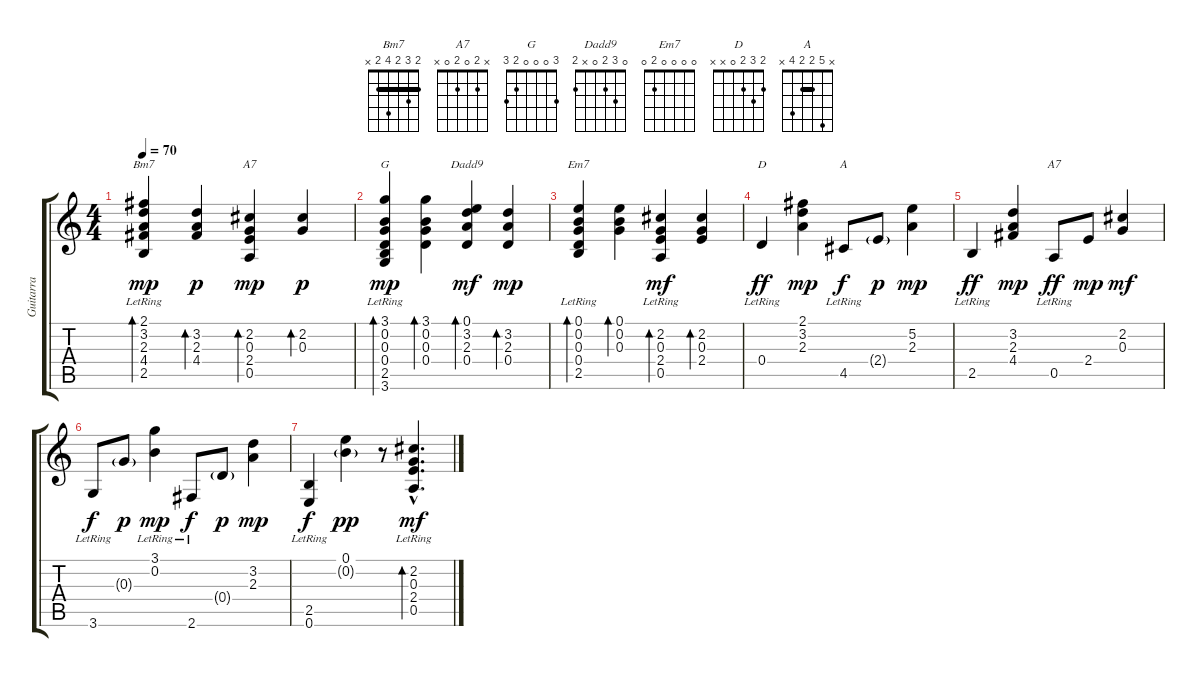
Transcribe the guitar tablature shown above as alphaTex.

\track ("Guitarra" "Guitarra") {instrument acousticguitarnylon}
\staff {score tabs}
\tuning (E4 B3 G3 D3 A2 E2) {hide}
\chord ("Bm7" 2 3 2 4 2 x) {barre 2}
\chord ("A7" 0 2 0 2 0 x)
\chord ("G" 3 0 0 0 2 3)
\chord ("Dadd9" 0 3 2 0 x 2)
\chord ("Em7" 0 0 0 0 2 0)
\chord ("D" 2 3 2 0 x x)
\chord ("A" x 5 2 2 4 x) {barre 2}
\chord ("A7" x 2 0 2 0 x)
\ts (4 4)
\tempo 70
\clef g2
\ks c
(2.1 3.2 2.3 4.4 2.5{lr}).4{bd 60 ch "Bm7" dy mp} (3.2 2.3 4.4).4{bd 60 dy p} (2.2 0.3 2.4 0.5).4{bd 60 ch "A7" dy mp} (2.2 0.3).4{bd 30 dy p} |
(3.1 0.2 0.3 0.4 2.5 3.6{lr}).4{bd 30 ch "G" dy mp} (3.1 0.2 0.3 0.4).4{bd 60} (0.1 3.2 2.3 0.4).4{bd 60 ch "Dadd9" dy mf} (3.2 2.3 0.4).4{bd 30 dy mp} |
(0.1 0.2 0.3 0.4 2.5{lr}).4{bd 60 ch "Em7"} (0.1 0.2 0.3).4{bd 30} (2.2 0.3 2.4 0.5{lr}).4{bd 60 dy mf} (2.2 0.3 2.4).4{bd 30} |
0.4{lr}.4{ch "D" dy ff} (2.1 3.2 2.3).4{dy mp} 4.5{lr}.8{ch "A" dy f} 2.4{g}.8{dy p} (5.2 2.3).4{dy mp} |
2.5{lr}.4{dy ff} (3.2 2.3 4.4).4{dy mp} 0.5{lr}.8{ch "A7" dy ff} 2.4.8{dy mp} (2.2 0.3).4{dy mf} |
3.6{lr}.8{dy f} 0.3{g}.8{dy p} (3.1{lr} 0.2).4{dy mp} 2.6{lr}.8{dy f} 0.4{g}.8{dy p} (3.2 2.3).4{dy mp} |
(2.5{lr} 0.6{lr}).4{dy f} (0.1 0.2{g}).4{dy pp} r.8 (2.2{hac} 0.3{hac} 2.4{hac} 0.5{hac lr}).4{d bd 240 dy mf}
